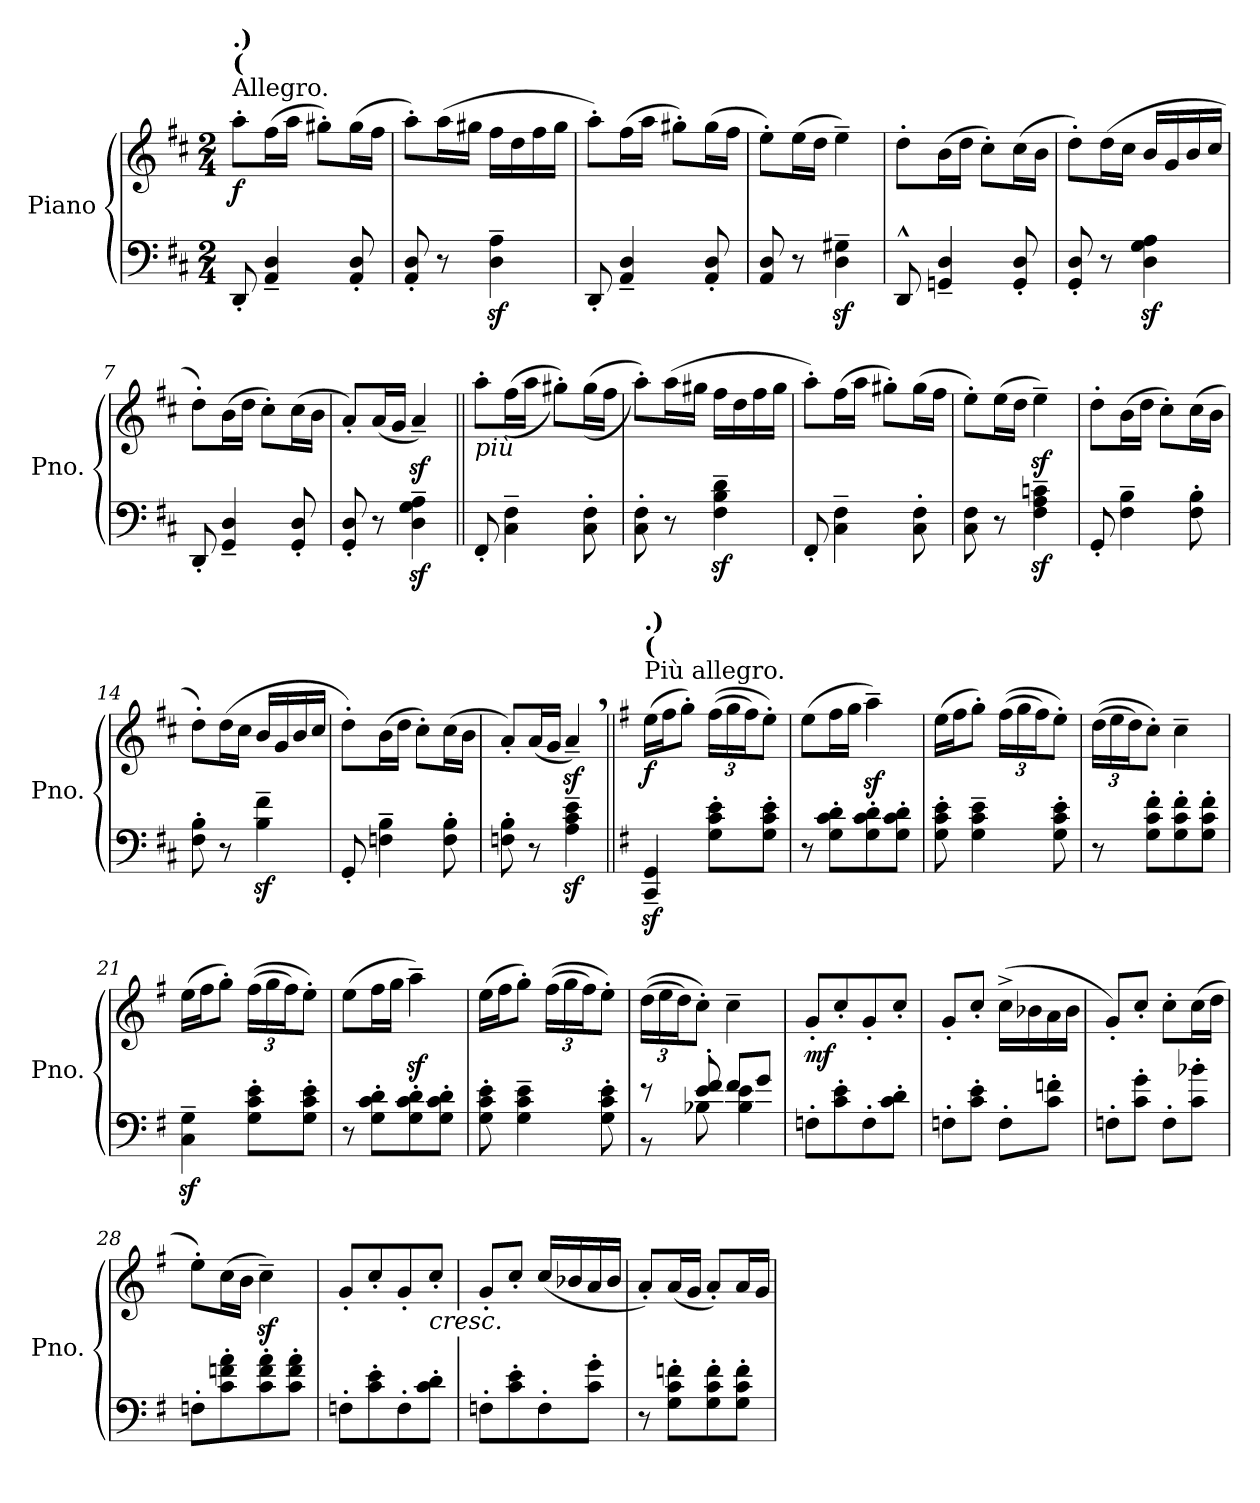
**kern	**kern	**dynam
*part1	*part1	*part1
*staff2	*staff1	*staff1/2
*I"Piano	*	*
*I'Pno.	*	*
*clefF4	*clefG2	*
*k[f#c#]	*k[f#c#]	*
*M2/4	*M2/4	*
*MM152	*MM152	*
=1	=1	=1
!	!LO:TX:a:t=Allegro.	!
!	!LO:TX:a:B:t=(	!
!	!LO:TX:a:B:t=.)	!
!	!	!LO:DY:b
8DD'/	8aa'\L	f
4AA/~ 4D/~	(>16ff#\L	.
.	16aa\JJ	.
.	8gg#X'\L)	.
8AA/' 8D/'	(>16gg#\L	.
.	16ff#\JJ	.
=2	=2	=2
8AA/' 8D/'	8aa'\L)	.
8r	(>16aa\L	.
.	16gg#X\JJ	.
4D\z<~ 4A\z<~	16ff#\LL	.
.	16dd\	.
.	16ff#\	.
.	16gg#\JJ	.
=3	=3	=3
8DD'/	8aa'\L)	.
4AA/~ 4D/~	(>16ff#\L	.
.	16aa\JJ	.
.	8gg#X'\L)	.
8AA/' 8D/'	(>16gg#\L	.
.	16ff#\JJ	.
=4	=4	=4
8AA/ 8D/	8ee'\L)	.
8r	(>16ee\L	.
.	16dd\JJ	.
4D\z<~ 4G#X\z<~	4ee~\)	.
=5	=5	=5
8DD^^/	8dd'\L	.
4GGn/~ 4D/~	(>16b\L	.
.	16dd\JJ	.
.	8cc#'\L)	.
8GG/' 8D/'	(>16cc#\L	.
.	16b\JJ	.
=6	=6	=6
8GG/' 8D/'	8dd'\L)	.
8r	(>16dd\L	.
.	16cc#\JJ	.
4D\z< 4G\z< 4A\z<	16b/LL	.
.	16g/	.
.	16b/	.
.	16cc#/JJ	.
!!LO:LB:g=z
=7	=7	=7
8DD'/	8dd'\L)	.
4GG/~ 4D/~	(>16b\L	.
.	16dd\JJ	.
.	8cc#'\L)	.
8GG/' 8D/'	(>16cc#\L	.
.	16b\JJ	.
=8	=8	=8
8GG/' 8D/'	8a'/L)	.
8r	(<16a/L	.
.	16g/JJ	.
4D\z<~ 4G\z<~ 4A\z<~	4az<~/)	.
=9||	=9||	=9||
!	!LO:TX:b:i:t=più	!
!	!	!LO:DY:b
8FF#'/	8aa'\L	other-dynamics
4C#\~ 4F#\~	(>(>16ff#\L	.
.	16aa\JJ	.
.	8gg#X'\L))	.
8C#\' 8F#\'	(>(>16gg#\L	.
.	16ff#\JJ	.
=10	=10	=10
8C#\' 8F#\'	8aa'\L))	.
8r	(>16aa\L	.
.	16gg#X\JJ	.
4F#\z<~ 4B\z<~ 4d\z<~	16ff#\LL	.
.	16dd\	.
.	16ff#\	.
.	16gg#\JJ	.
=11	=11	=11
8FF#'/	8aa'\L)	.
4C#\~ 4F#\~	(>16ff#\L	.
.	16aa\JJ	.
.	8gg#X'\L)	.
8C#\' 8F#\'	(>16gg#\L	.
.	16ff#\JJ	.
=12	=12	=12
8C#\ 8F#\	8ee'\L)	.
8r	(>16ee\L	.
.	16dd\JJ	.
4F#\z<~ 4A\z<~ 4cn\z<~	4eez<~\)	.
=13	=13	=13
8GG'/	8dd'\L	.
4F#\~ 4B\~	(>16b\L	.
.	16dd\JJ	.
.	8cc#'\L)	.
8F#\' 8B\'	(>16cc#\L	.
.	16b\JJ	.
!!LO:LB:g=z
=14	=14	=14
8F#\' 8B\'	8dd'\L)	.
8r	(>16dd\L	.
.	16cc#\JJ	.
4B\z<~ 4f#\z<~	16b/LL	.
.	16g/	.
.	16b/	.
.	16cc#/JJ	.
=15	=15	=15
8GG'/	8dd'\L)	.
4Fn\~ 4B\~	(>16b\L	.
.	16dd\JJ	.
.	8cc#'\L)	.
8F\' 8B\'	(>16cc#\L	.
.	16b\JJ	.
=16	=16	=16
8Fn\' 8B\'	8a'/L)	.
8r	(<16a/L	.
.	16g/JJ	.
4A\z<~ 4c#\z<~ 4e\z<~	4az<~,/)	.
=17||	=17||	=17||
*k[f#]	*k[f#]	*
*	*MM144	*
!	!LO:TX:a:t=Più allegro.	!
!	!LO:TX:a:B:t=(	!
!	!LO:TX:a:B:t=.)	!
!	!	!LO:DY:b
4CC/z<~ 4GG/z<~	(>16ee\LL	f
.	16ff#\J	.
.	8gg'\J)	.
*	*Xbrackettup	*
8G\' 8c\' 8e\'L	(<(>24ff#\LL	.
.	24gg\	.
.	24ff#\J)	.
8G\' 8c\' 8e\'J	8ee'\J)	.
=18	=18	=18
8r	(>8ee\L	.
8G\' 8c\' 8d\'L	16ff#\L	.
.	16gg\JJ	.
8G\' 8c\' 8d\'	4aaz<~\)	.
8G\' 8c\' 8d\'J	.	.
=19	=19	=19
8G\' 8c\' 8e\'	(>16ee\LL	.
.	16ff#\J	.
4G\~ 4c\~ 4e\~	8gg'\J)	.
.	(<(>24ff#\LL	.
.	24gg\	.
.	24ff#\J)	.
8G\' 8c\' 8e\'	8ee'\J)	.
!!LO:LB:g=z
=20	=20	=20
8r	(<(>24dd\LL	.
.	24ee\	.
.	24dd\J)	.
8G\' 8c\' 8f#\'L	8cc'\J)	.
8G\' 8c\' 8f#\'	4cc~\	.
8G\' 8c\' 8f#\'J	.	.
=21	=21	=21
4C\z<~ 4G\z<~	(>16ee\LL	.
.	16ff#\J	.
.	8gg'\J)	.
8G\' 8c\' 8e\'L	(<(>24ff#\LL	.
.	24gg\	.
.	24ff#\J)	.
8G\' 8c\' 8e\'J	8ee'\J)	.
=22	=22	=22
8r	(>8ee\L	.
8G\' 8c\' 8d\'L	16ff#\L	.
.	16gg\JJ	.
8G\' 8c\' 8d\'	4aaz<~\)	.
8G\' 8c\' 8d\'J	.	.
=23	=23	=23
8G\' 8c\' 8e\'	(>16ee\LL	.
.	16ff#\J	.
4G\~ 4c\~ 4e\~	8gg'\J)	.
.	(<(>24ff#\LL	.
.	24gg\	.
.	24ff#\J)	.
8G\' 8c\' 8e\'	8ee'\J)	.
=24	=24	=24
*^	*	*
8r	8r	(<(>24dd\LL	.
.	.	24ee\	.
.	.	24dd\J)	.
8e/' 8f#/'	8B-X\	8cc'\J)	.
8f#/L	4B-\ 4e\	4cc~\	.
8g/J	.	.	.
*v	*v	*	*
=25	=25	=25
!	!	!LO:DY:b
8Fn'\L	8g'/L	mf
8c\' 8e\'	8cc'/	.
8F'\	8g'/	.
8c\' 8d\'J	8cc'/J	.
!!LO:PB:g=z
=26	=26	=26
8Fn'\L	8g'/L	.
8c\' 8e\'J	8cc'/J	.
8F'\L	(>16cc^\LL	.
.	16b-X\	.
8c\' 8fn\'J	16a\	.
.	16b-\JJ	.
=27	=27	=27
8Fn'\L	8g'/L)	.
8c\' 8g\'J	8cc'/J	.
8F'\L	8cc'\L	.
8c\' 8b-X\'J	(>16cc\L	.
.	16dd\JJ	.
=28	=28	=28
8Fn'\L	8ee'\L)	.
8c\' 8fn\' 8a\'	(>16cc\L	.
.	16b\JJ	.
8c\' 8f\' 8a\'	4ccz>~\)	.
8c\' 8f\' 8a\'J	.	.
=29	=29	=29
8Fn'\L	8g'/L	.
8c\' 8e\'	8cc'/	.
8F'\	8g'/	.
!	!LO:TX:b:i:t=cresc.	!
8c\' 8d\'J	8cc'/J	.
=30	=30	=30
8Fn'\L	8g'/L	.
8c\' 8e\'	8cc'/J	.
8F'\	(<16cc/LL	.
.	16b-X/	.
8c\' 8g\'J	16a/	.
.	16b-/JJ	.
=31	=31	=31
8r	8a'/L)	.
8G\' 8c\' 8fn\'L	(<16a/L	.
.	16g/JJ	.
8G\' 8c\' 8f\'	8a'/L)	.
8G\' 8c\' 8f\'J	16a/L	.
.	16g/JJ	.
=	=	=
*-	*-	*-
